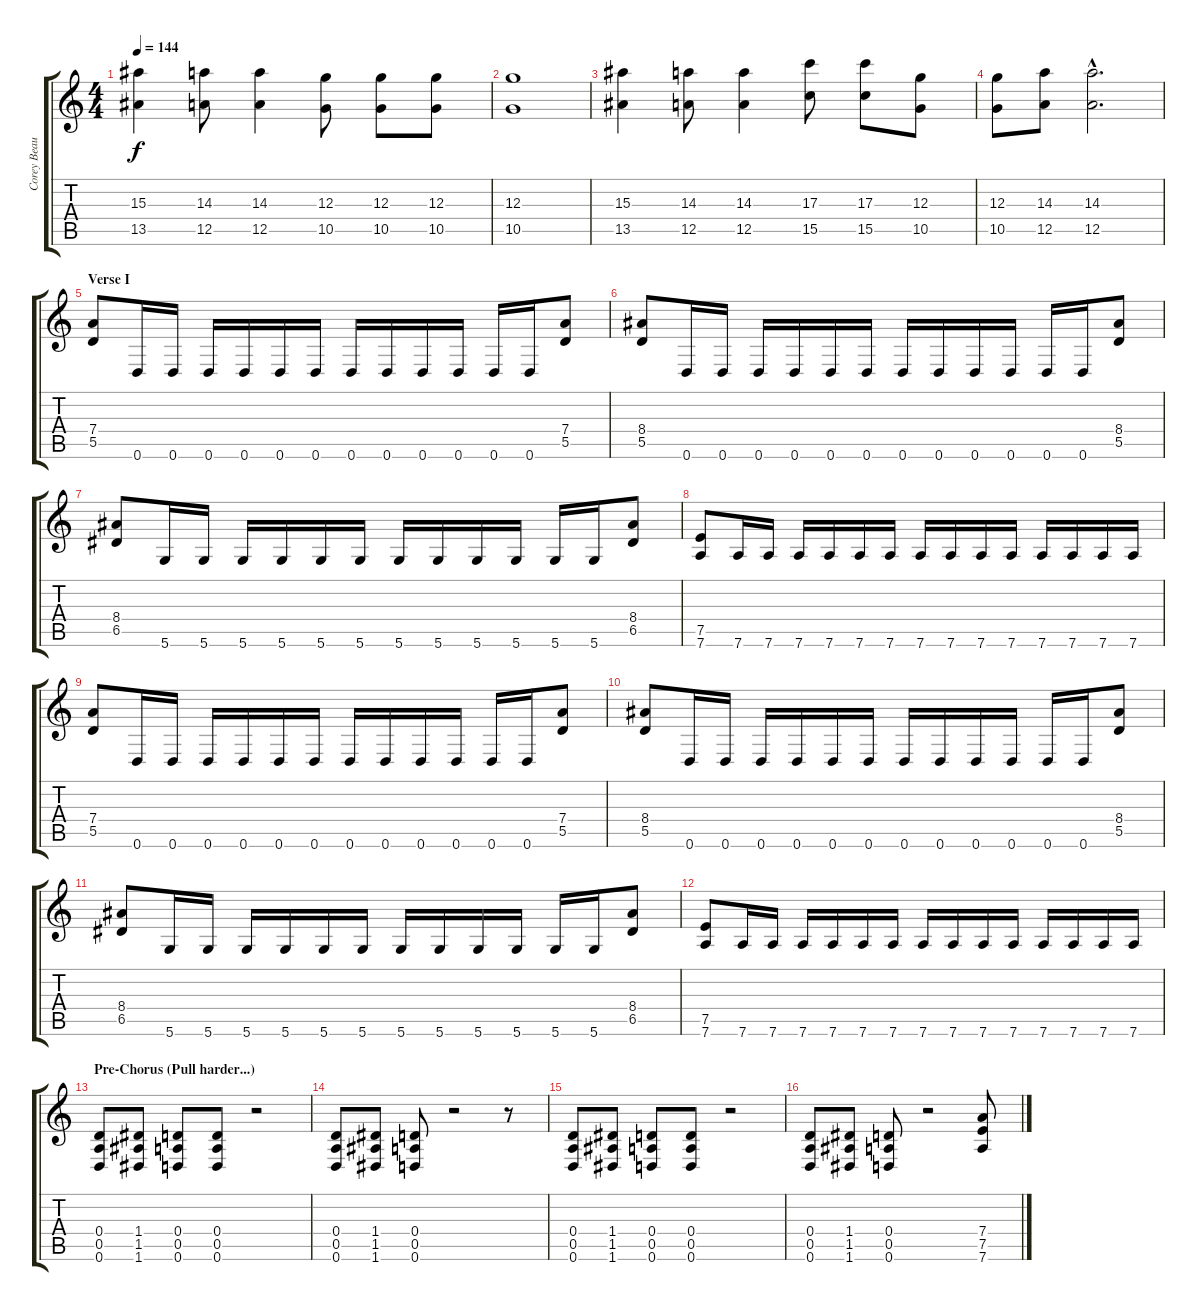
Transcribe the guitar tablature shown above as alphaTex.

\track ("Corey Beaulieu" "Corey Beau") {instrument distortionguitar}
\staff {score tabs}
\tuning (E4 B3 G3 D3 A2 D2) {hide}
\ts (4 4)
\tempo 144
\clef g2
\ks c
(15.3 13.5).4{dy f} (14.3 12.5).8 (14.3 12.5).4 (12.3 10.5).8 (12.3 10.5).8 (12.3 10.5).8 |
(12.3 10.5).1 |
(15.3 13.5).4 (14.3 12.5).8 (14.3 12.5).4 (17.3 15.5).8 (17.3 15.5).8 (12.3 10.5).8 |
(12.3 10.5).8 (14.3 12.5).8 (14.3{hac} 12.5{hac}).2{d} |
\section ("" "Verse I")
(7.4 5.5).8 0.6.16 0.6.16 0.6.16 0.6.16 0.6.16 0.6.16 0.6.16 0.6.16 0.6.16 0.6.16 0.6.16 0.6.16 (7.4 5.5).8 |
(8.4 5.5).8 0.6.16 0.6.16 0.6.16 0.6.16 0.6.16 0.6.16 0.6.16 0.6.16 0.6.16 0.6.16 0.6.16 0.6.16 (8.4 5.5).8 |
(8.4 6.5).8 5.6.16 5.6.16 5.6.16 5.6.16 5.6.16 5.6.16 5.6.16 5.6.16 5.6.16 5.6.16 5.6.16 5.6.16 (8.4 6.5).8 |
(7.5 7.6).8 7.6.16 7.6.16 7.6.16 7.6.16 7.6.16 7.6.16 7.6.16 7.6.16 7.6.16 7.6.16 7.6.16 7.6.16 7.6.16 7.6.16 |
(7.4 5.5).8 0.6.16 0.6.16 0.6.16 0.6.16 0.6.16 0.6.16 0.6.16 0.6.16 0.6.16 0.6.16 0.6.16 0.6.16 (7.4 5.5).8 |
(8.4 5.5).8 0.6.16 0.6.16 0.6.16 0.6.16 0.6.16 0.6.16 0.6.16 0.6.16 0.6.16 0.6.16 0.6.16 0.6.16 (8.4 5.5).8 |
(8.4 6.5).8 5.6.16 5.6.16 5.6.16 5.6.16 5.6.16 5.6.16 5.6.16 5.6.16 5.6.16 5.6.16 5.6.16 5.6.16 (8.4 6.5).8 |
(7.5 7.6).8 7.6.16 7.6.16 7.6.16 7.6.16 7.6.16 7.6.16 7.6.16 7.6.16 7.6.16 7.6.16 7.6.16 7.6.16 7.6.16 7.6.16 |
\section ("" "Pre-Chorus (Pull harder...)")
(0.4 0.5 0.6).8 (1.4 1.5 1.6).8 (0.4 0.5 0.6).8 (0.4 0.5 0.6).8 r.2 |
(0.4 0.5 0.6).8 (1.4 1.5 1.6).8 (0.4 0.5 0.6).8 r.2 r.8 |
(0.4 0.5 0.6).8 (1.4 1.5 1.6).8 (0.4 0.5 0.6).8 (0.4 0.5 0.6).8 r.2 |
(0.4 0.5 0.6).8 (1.4 1.5 1.6).8 (0.4 0.5 0.6).8 r.2 (7.4 7.5 7.6).8
